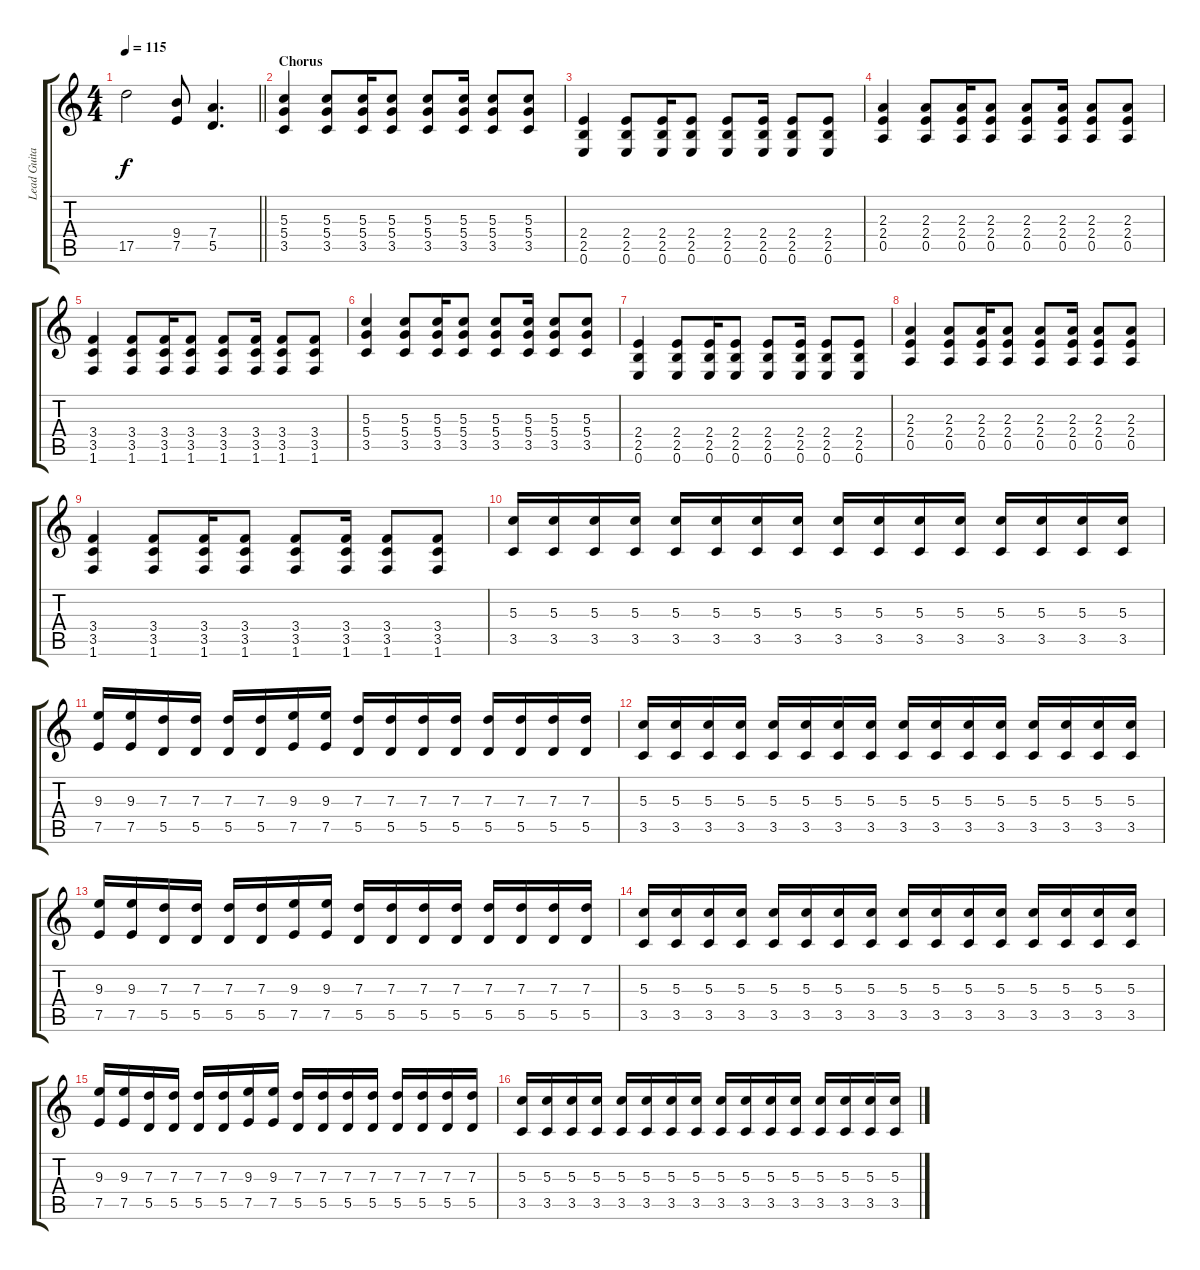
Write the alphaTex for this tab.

\track ("Lead Guitar" "Lead Guita") {instrument overdrivenguitar}
\staff {score tabs}
\tuning (E4 B3 G3 D3 A2 E2) {hide}
\ts (4 4)
\tempo 115
\clef g2
\barLineRight lightlight
\ks c
17.5.2{dy f} (9.4 7.5).8 (7.4 5.5).4{d} |
\section ("" "Chorus")
(5.3 5.4 3.5).4 (5.3 5.4 3.5).8 (5.3 5.4 3.5).16 (5.3 5.4 3.5).8 (5.3 5.4 3.5).8 (5.3 5.4 3.5).16 (5.3 5.4 3.5).8 (5.3 5.4 3.5).8 |
(2.4 2.5 0.6).4 (2.4 2.5 0.6).8 (2.4 2.5 0.6).16 (2.4 2.5 0.6).8 (2.4 2.5 0.6).8 (2.4 2.5 0.6).16 (2.4 2.5 0.6).8 (2.4 2.5 0.6).8 |
(2.3 2.4 0.5).4 (2.3 2.4 0.5).8 (2.3 2.4 0.5).16 (2.3 2.4 0.5).8 (2.3 2.4 0.5).8 (2.3 2.4 0.5).16 (2.3 2.4 0.5).8 (2.3 2.4 0.5).8 |
(3.4 3.5 1.6).4 (3.4 3.5 1.6).8 (3.4 3.5 1.6).16 (3.4 3.5 1.6).8 (3.4 3.5 1.6).8 (3.4 3.5 1.6).16 (3.4 3.5 1.6).8 (3.4 3.5 1.6).8 |
(5.3 5.4 3.5).4 (5.3 5.4 3.5).8 (5.3 5.4 3.5).16 (5.3 5.4 3.5).8 (5.3 5.4 3.5).8 (5.3 5.4 3.5).16 (5.3 5.4 3.5).8 (5.3 5.4 3.5).8 |
(2.4 2.5 0.6).4 (2.4 2.5 0.6).8 (2.4 2.5 0.6).16 (2.4 2.5 0.6).8 (2.4 2.5 0.6).8 (2.4 2.5 0.6).16 (2.4 2.5 0.6).8 (2.4 2.5 0.6).8 |
(2.3 2.4 0.5).4 (2.3 2.4 0.5).8 (2.3 2.4 0.5).16 (2.3 2.4 0.5).8 (2.3 2.4 0.5).8 (2.3 2.4 0.5).16 (2.3 2.4 0.5).8 (2.3 2.4 0.5).8 |
(3.4 3.5 1.6).4 (3.4 3.5 1.6).8 (3.4 3.5 1.6).16 (3.4 3.5 1.6).8 (3.4 3.5 1.6).8 (3.4 3.5 1.6).16 (3.4 3.5 1.6).8 (3.4 3.5 1.6).8 |
(5.3 3.5).16 (5.3 3.5).16 (5.3 3.5).16 (5.3 3.5).16 (5.3 3.5).16 (5.3 3.5).16 (5.3 3.5).16 (5.3 3.5).16 (5.3 3.5).16 (5.3 3.5).16 (5.3 3.5).16 (5.3 3.5).16 (5.3 3.5).16 (5.3 3.5).16 (5.3 3.5).16 (5.3 3.5).16 |
(9.3 7.5).16 (9.3 7.5).16 (7.3 5.5).16 (7.3 5.5).16 (7.3 5.5).16 (7.3 5.5).16 (9.3 7.5).16 (9.3 7.5).16 (7.3 5.5).16 (7.3 5.5).16 (7.3 5.5).16 (7.3 5.5).16 (7.3 5.5).16 (7.3 5.5).16 (7.3 5.5).16 (7.3 5.5).16 |
(5.3 3.5).16 (5.3 3.5).16 (5.3 3.5).16 (5.3 3.5).16 (5.3 3.5).16 (5.3 3.5).16 (5.3 3.5).16 (5.3 3.5).16 (5.3 3.5).16 (5.3 3.5).16 (5.3 3.5).16 (5.3 3.5).16 (5.3 3.5).16 (5.3 3.5).16 (5.3 3.5).16 (5.3 3.5).16 |
(9.3 7.5).16 (9.3 7.5).16 (7.3 5.5).16 (7.3 5.5).16 (7.3 5.5).16 (7.3 5.5).16 (9.3 7.5).16 (9.3 7.5).16 (7.3 5.5).16 (7.3 5.5).16 (7.3 5.5).16 (7.3 5.5).16 (7.3 5.5).16 (7.3 5.5).16 (7.3 5.5).16 (7.3 5.5).16 |
(5.3 3.5).16 (5.3 3.5).16 (5.3 3.5).16 (5.3 3.5).16 (5.3 3.5).16 (5.3 3.5).16 (5.3 3.5).16 (5.3 3.5).16 (5.3 3.5).16 (5.3 3.5).16 (5.3 3.5).16 (5.3 3.5).16 (5.3 3.5).16 (5.3 3.5).16 (5.3 3.5).16 (5.3 3.5).16 |
(9.3 7.5).16 (9.3 7.5).16 (7.3 5.5).16 (7.3 5.5).16 (7.3 5.5).16 (7.3 5.5).16 (9.3 7.5).16 (9.3 7.5).16 (7.3 5.5).16 (7.3 5.5).16 (7.3 5.5).16 (7.3 5.5).16 (7.3 5.5).16 (7.3 5.5).16 (7.3 5.5).16 (7.3 5.5).16 |
(5.3 3.5).16 (5.3 3.5).16 (5.3 3.5).16 (5.3 3.5).16 (5.3 3.5).16 (5.3 3.5).16 (5.3 3.5).16 (5.3 3.5).16 (5.3 3.5).16 (5.3 3.5).16 (5.3 3.5).16 (5.3 3.5).16 (5.3 3.5).16 (5.3 3.5).16 (5.3 3.5).16 (5.3 3.5).16
